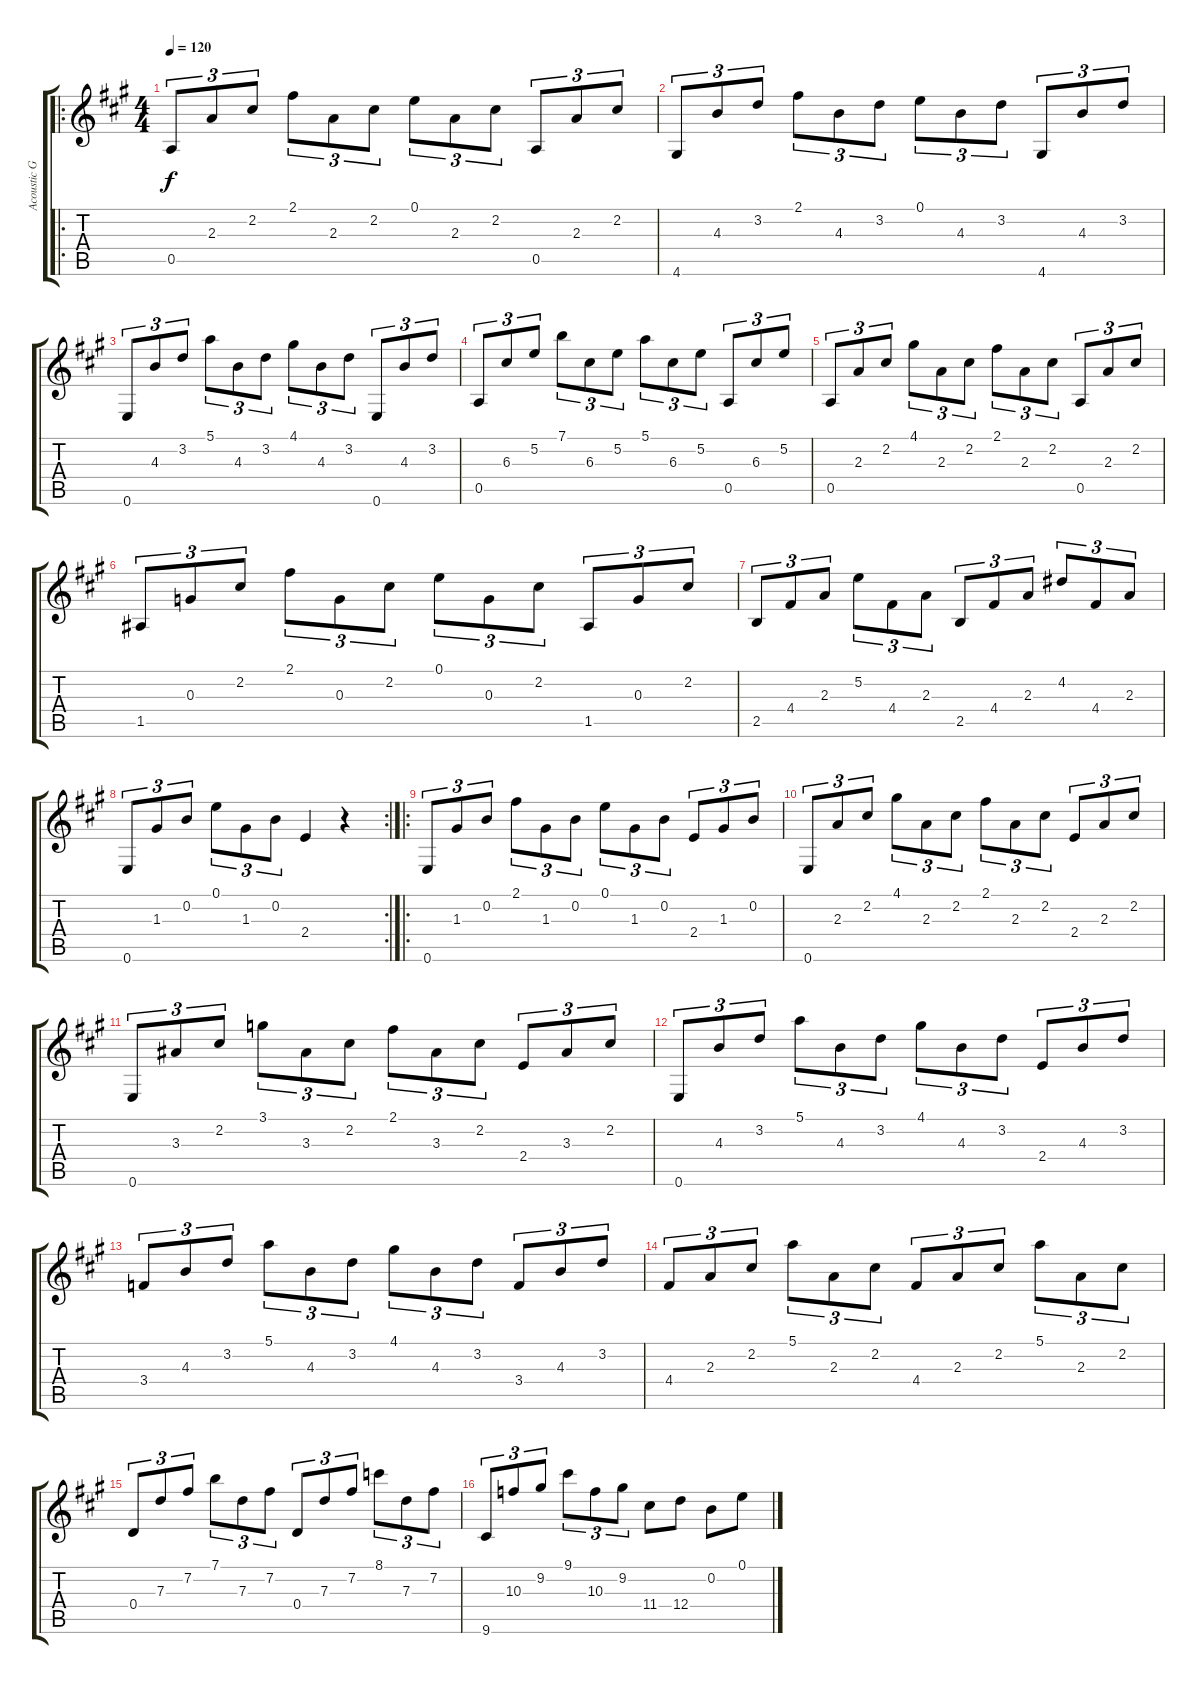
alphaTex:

\track ("Acoustic Guitar" "Acoustic G") {instrument acousticguitarnylon}
\staff {score tabs}
\tuning (E4 B3 G3 D3 A2 E2) {hide}
\ro
\ts (4 4)
\tempo 120
\clef g2
\ks a
0.5.8{tu (3 2) dy f instrument acousticguitarnylon} 2.3.8{tu (3 2)} 2.2.8{tu (3 2)} 2.1.8{tu (3 2)} 2.3.8{tu (3 2)} 2.2.8{tu (3 2)} 0.1.8{tu (3 2)} 2.3.8{tu (3 2)} 2.2.8{tu (3 2)} 0.5.8{tu (3 2)} 2.3.8{tu (3 2)} 2.2.8{tu (3 2)} |
4.6.8{tu (3 2)} 4.3.8{tu (3 2)} 3.2.8{tu (3 2)} 2.1.8{tu (3 2)} 4.3.8{tu (3 2)} 3.2.8{tu (3 2)} 0.1.8{tu (3 2)} 4.3.8{tu (3 2)} 3.2.8{tu (3 2)} 4.6.8{tu (3 2)} 4.3.8{tu (3 2)} 3.2.8{tu (3 2)} |
0.6.8{tu (3 2)} 4.3.8{tu (3 2)} 3.2.8{tu (3 2)} 5.1.8{tu (3 2)} 4.3.8{tu (3 2)} 3.2.8{tu (3 2)} 4.1.8{tu (3 2)} 4.3.8{tu (3 2)} 3.2.8{tu (3 2)} 0.6.8{tu (3 2)} 4.3.8{tu (3 2)} 3.2.8{tu (3 2)} |
0.5.8{tu (3 2)} 6.3.8{tu (3 2)} 5.2.8{tu (3 2)} 7.1.8{tu (3 2)} 6.3.8{tu (3 2)} 5.2.8{tu (3 2)} 5.1.8{tu (3 2)} 6.3.8{tu (3 2)} 5.2.8{tu (3 2)} 0.5.8{tu (3 2)} 6.3.8{tu (3 2)} 5.2.8{tu (3 2)} |
0.5.8{tu (3 2)} 2.3.8{tu (3 2)} 2.2.8{tu (3 2)} 4.1.8{tu (3 2)} 2.3.8{tu (3 2)} 2.2.8{tu (3 2)} 2.1.8{tu (3 2)} 2.3.8{tu (3 2)} 2.2.8{tu (3 2)} 0.5.8{tu (3 2)} 2.3.8{tu (3 2)} 2.2.8{tu (3 2)} |
1.5.8{tu (3 2)} 0.3.8{tu (3 2)} 2.2.8{tu (3 2)} 2.1.8{tu (3 2)} 0.3.8{tu (3 2)} 2.2.8{tu (3 2)} 0.1.8{tu (3 2)} 0.3.8{tu (3 2)} 2.2.8{tu (3 2)} 1.5.8{tu (3 2)} 0.3.8{tu (3 2)} 2.2.8{tu (3 2)} |
2.5.8{tu (3 2)} 4.4.8{tu (3 2)} 2.3.8{tu (3 2)} 5.2.8{tu (3 2)} 4.4.8{tu (3 2)} 2.3.8{tu (3 2)} 2.5.8{tu (3 2)} 4.4.8{tu (3 2)} 2.3.8{tu (3 2)} 4.2.8{tu (3 2)} 4.4.8{tu (3 2)} 2.3.8{tu (3 2)} |
\rc 2
0.6.8{tu (3 2)} 1.3.8{tu (3 2)} 0.2.8{tu (3 2)} 0.1.8{tu (3 2)} 1.3.8{tu (3 2)} 0.2.8{tu (3 2)} 2.4.4 r.4 |
\ro
0.6.8{tu (3 2)} 1.3.8{tu (3 2)} 0.2.8{tu (3 2)} 2.1.8{tu (3 2)} 1.3.8{tu (3 2)} 0.2.8{tu (3 2)} 0.1.8{tu (3 2)} 1.3.8{tu (3 2)} 0.2.8{tu (3 2)} 2.4.8{tu (3 2)} 1.3.8{tu (3 2)} 0.2.8{tu (3 2)} |
0.6.8{tu (3 2)} 2.3.8{tu (3 2)} 2.2.8{tu (3 2)} 4.1.8{tu (3 2)} 2.3.8{tu (3 2)} 2.2.8{tu (3 2)} 2.1.8{tu (3 2)} 2.3.8{tu (3 2)} 2.2.8{tu (3 2)} 2.4.8{tu (3 2)} 2.3.8{tu (3 2)} 2.2.8{tu (3 2)} |
0.6.8{tu (3 2)} 3.3.8{tu (3 2)} 2.2.8{tu (3 2)} 3.1.8{tu (3 2)} 3.3.8{tu (3 2)} 2.2.8{tu (3 2)} 2.1.8{tu (3 2)} 3.3.8{tu (3 2)} 2.2.8{tu (3 2)} 2.4.8{tu (3 2)} 3.3.8{tu (3 2)} 2.2.8{tu (3 2)} |
0.6.8{tu (3 2)} 4.3.8{tu (3 2)} 3.2.8{tu (3 2)} 5.1.8{tu (3 2)} 4.3.8{tu (3 2)} 3.2.8{tu (3 2)} 4.1.8{tu (3 2)} 4.3.8{tu (3 2)} 3.2.8{tu (3 2)} 2.4.8{tu (3 2)} 4.3.8{tu (3 2)} 3.2.8{tu (3 2)} |
3.4.8{tu (3 2)} 4.3.8{tu (3 2)} 3.2.8{tu (3 2)} 5.1.8{tu (3 2)} 4.3.8{tu (3 2)} 3.2.8{tu (3 2)} 4.1.8{tu (3 2)} 4.3.8{tu (3 2)} 3.2.8{tu (3 2)} 3.4.8{tu (3 2)} 4.3.8{tu (3 2)} 3.2.8{tu (3 2)} |
4.4.8{tu (3 2)} 2.3.8{tu (3 2)} 2.2.8{tu (3 2)} 5.1.8{tu (3 2)} 2.3.8{tu (3 2)} 2.2.8{tu (3 2)} 4.4.8{tu (3 2)} 2.3.8{tu (3 2)} 2.2.8{tu (3 2)} 5.1.8{tu (3 2)} 2.3.8{tu (3 2)} 2.2.8{tu (3 2)} |
0.4.8{tu (3 2)} 7.3.8{tu (3 2)} 7.2.8{tu (3 2)} 7.1.8{tu (3 2)} 7.3.8{tu (3 2)} 7.2.8{tu (3 2)} 0.4.8{tu (3 2)} 7.3.8{tu (3 2)} 7.2.8{tu (3 2)} 8.1.8{tu (3 2)} 7.3.8{tu (3 2)} 7.2.8{tu (3 2)} |
9.6.8{tu (3 2)} 10.3.8{tu (3 2)} 9.2.8{tu (3 2)} 9.1.8{tu (3 2)} 10.3.8{tu (3 2)} 9.2.8{tu (3 2)} 11.4.8 12.4.8 0.2.8 0.1.8
